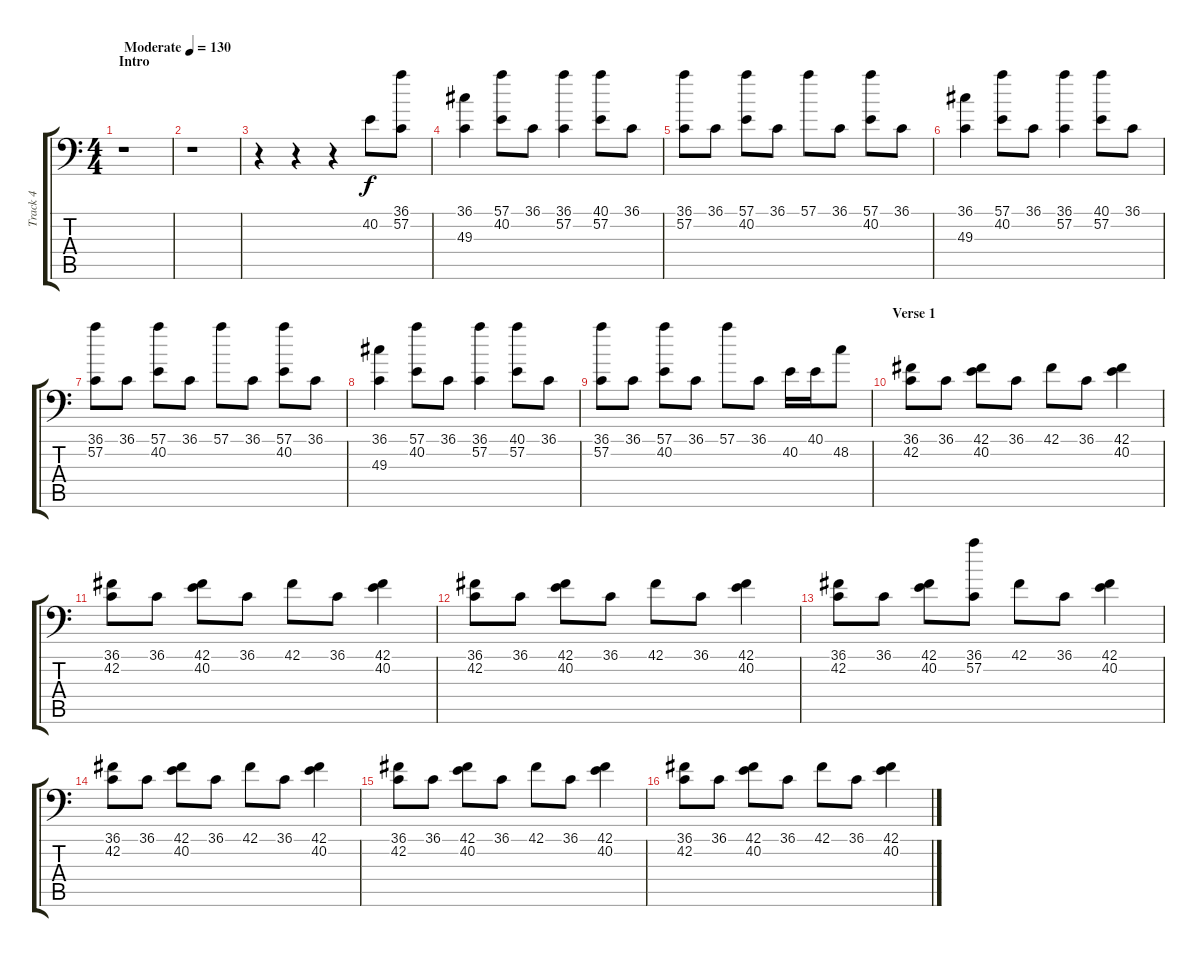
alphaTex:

\track ("Track 4" "Track 4") {instrument acousticgrandpiano}
\staff {score tabs}
\tuning (C-1 C-1 C-1 C-1 C-1 C-1) {hide}
\ts (4 4)
\section ("" "Intro")
\tempo (130 "Moderate")
\clef f4
\ks c
r.1{dy f instrument acousticgrandpiano} |
r.1 |
r.4 r.4 r.4 40.2.8 (36.1 57.2).8 |
(36.1 49.3).4 (57.1 40.2).8 36.1.8 (36.1 57.2).4 (40.1 57.2).8 36.1.8 |
(36.1 57.2).8 36.1.8 (57.1 40.2).8 36.1.8 57.1.8 36.1.8 (57.1 40.2).8 36.1.8 |
(36.1 49.3).4 (57.1 40.2).8 36.1.8 (36.1 57.2).4 (40.1 57.2).8 36.1.8 |
(36.1 57.2).8 36.1.8 (57.1 40.2).8 36.1.8 57.1.8 36.1.8 (57.1 40.2).8 36.1.8 |
(36.1 49.3).4 (57.1 40.2).8 36.1.8 (36.1 57.2).4 (40.1 57.2).8 36.1.8 |
(36.1 57.2).8 36.1.8 (57.1 40.2).8 36.1.8 57.1.8 36.1.8 40.2.16 40.1.16 48.2.8 |
\section ("" "Verse 1")
(36.1 42.2).8 36.1.8 (42.1 40.2).8 36.1.8 42.1.8 36.1.8 (42.1 40.2).4 |
(36.1 42.2).8 36.1.8 (42.1 40.2).8 36.1.8 42.1.8 36.1.8 (42.1 40.2).4 |
(36.1 42.2).8 36.1.8 (42.1 40.2).8 36.1.8 42.1.8 36.1.8 (42.1 40.2).4 |
(36.1 42.2).8 36.1.8 (42.1 40.2).8 (36.1 57.2).8 42.1.8 36.1.8 (42.1 40.2).4 |
(36.1 42.2).8 36.1.8 (42.1 40.2).8 36.1.8 42.1.8 36.1.8 (42.1 40.2).4 |
(36.1 42.2).8 36.1.8 (42.1 40.2).8 36.1.8 42.1.8 36.1.8 (42.1 40.2).4 |
(36.1 42.2).8 36.1.8 (42.1 40.2).8 36.1.8 42.1.8 36.1.8 (42.1 40.2).4
